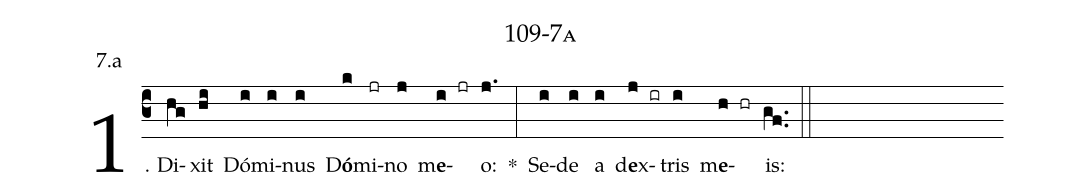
name: 109-7a;
annotation: 7.a;
%%
(c3)1. Di(hg)xit(hi) Dó(i)mi(i)nus(i) D<b>ó</b>(k)mi(jr)no(j) m<b>e</b>(i jr)o:(j.) *(:) Se(i)de(i) a(i) d<b>e</b>x(j ir)tris(i) m<b>e</b>(h hr)is:(gf..) (::)
